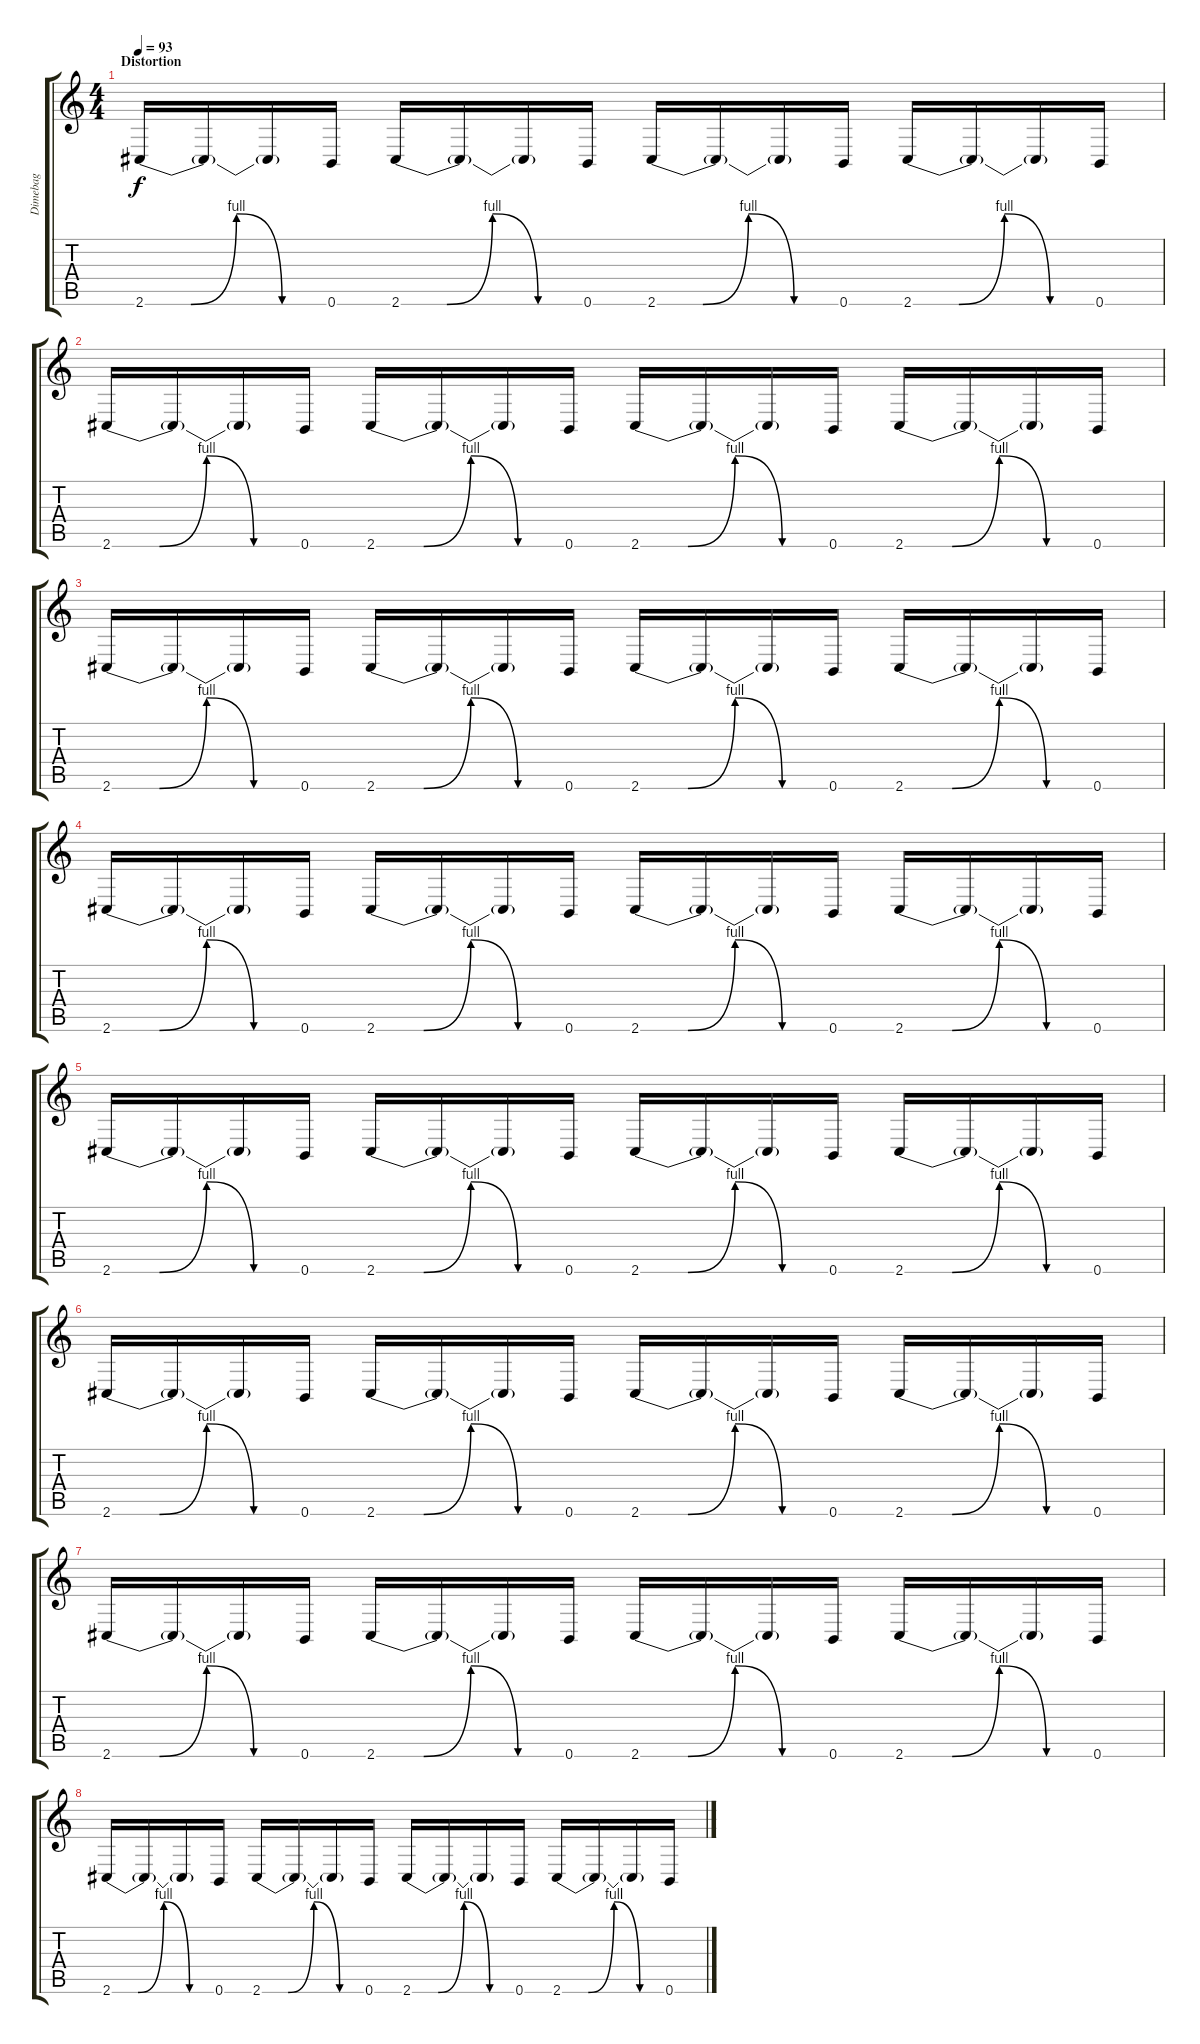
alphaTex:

\track ("Dimebag" "Dimebag") {instrument distortionguitar}
\staff {score tabs}
\tuning (Db4 Ab3 E3 B2 Gb2 B1) {hide}
\ts (4 4)
\section ("" "Distortion")
\tempo 93
\clef g2
\ks c
2.6{be (custom 0 0 15 0 30 4 45 0 60 0)}.16{dy f volume 14} 2.6{t}.16 2.6{t}.16 0.6.16 2.6{be (custom 0 0 15 0 30 4 45 0 60 0)}.16 2.6{t}.16 2.6{t}.16 0.6.16 2.6{be (custom 0 0 15 0 30 4 45 0 60 0)}.16 2.6{t}.16 2.6{t}.16 0.6.16 2.6{be (custom 0 0 15 0 30 4 45 0 60 0)}.16 2.6{t}.16 2.6{t}.16 0.6.16 |
2.6{be (custom 0 0 15 0 30 4 45 0 60 0)}.16 2.6{t}.16 2.6{t}.16 0.6.16 2.6{be (custom 0 0 15 0 30 4 45 0 60 0)}.16 2.6{t}.16 2.6{t}.16 0.6.16 2.6{be (custom 0 0 15 0 30 4 45 0 60 0)}.16 2.6{t}.16 2.6{t}.16 0.6.16 2.6{be (custom 0 0 15 0 30 4 45 0 60 0)}.16 2.6{t}.16 2.6{t}.16 0.6.16 |
2.6{be (custom 0 0 15 0 30 4 45 0 60 0)}.16 2.6{t}.16 2.6{t}.16 0.6.16 2.6{be (custom 0 0 15 0 30 4 45 0 60 0)}.16 2.6{t}.16 2.6{t}.16 0.6.16 2.6{be (custom 0 0 15 0 30 4 45 0 60 0)}.16 2.6{t}.16 2.6{t}.16 0.6.16 2.6{be (custom 0 0 15 0 30 4 45 0 60 0)}.16 2.6{t}.16 2.6{t}.16 0.6.16 |
2.6{be (custom 0 0 15 0 30 4 45 0 60 0)}.16 2.6{t}.16 2.6{t}.16 0.6.16 2.6{be (custom 0 0 15 0 30 4 45 0 60 0)}.16 2.6{t}.16 2.6{t}.16 0.6.16 2.6{be (custom 0 0 15 0 30 4 45 0 60 0)}.16 2.6{t}.16 2.6{t}.16 0.6.16 2.6{be (custom 0 0 15 0 30 4 45 0 60 0)}.16 2.6{t}.16 2.6{t}.16 0.6.16 |
2.6{be (custom 0 0 15 0 30 4 45 0 60 0)}.16{volume 13} 2.6{t}.16 2.6{t}.16 0.6.16 2.6{be (custom 0 0 15 0 30 4 45 0 60 0)}.16 2.6{t}.16 2.6{t}.16 0.6.16 2.6{be (custom 0 0 15 0 30 4 45 0 60 0)}.16 2.6{t}.16 2.6{t}.16 0.6.16 2.6{be (custom 0 0 15 0 30 4 45 0 60 0)}.16 2.6{t}.16 2.6{t}.16 0.6.16 |
2.6{be (custom 0 0 15 0 30 4 45 0 60 0)}.16 2.6{t}.16 2.6{t}.16 0.6.16 2.6{be (custom 0 0 15 0 30 4 45 0 60 0)}.16 2.6{t}.16 2.6{t}.16 0.6.16 2.6{be (custom 0 0 15 0 30 4 45 0 60 0)}.16 2.6{t}.16 2.6{t}.16 0.6.16 2.6{be (custom 0 0 15 0 30 4 45 0 60 0)}.16 2.6{t}.16 2.6{t}.16 0.6.16 |
2.6{be (custom 0 0 15 0 30 4 45 0 60 0)}.16 2.6{t}.16 2.6{t}.16 0.6.16 2.6{be (custom 0 0 15 0 30 4 45 0 60 0)}.16 2.6{t}.16 2.6{t}.16 0.6.16 2.6{be (custom 0 0 15 0 30 4 45 0 60 0)}.16 2.6{t}.16 2.6{t}.16 0.6.16 2.6{be (custom 0 0 15 0 30 4 45 0 60 0)}.16 2.6{t}.16 2.6{t}.16 0.6.16 |
2.6{be (custom 0 0 15 0 30 4 45 0 60 0)}.16 2.6{t}.16 2.6{t}.16 0.6.16 2.6{be (custom 0 0 15 0 30 4 45 0 60 0)}.16 2.6{t}.16 2.6{t}.16 0.6.16 2.6{be (custom 0 0 15 0 30 4 45 0 60 0)}.16 2.6{t}.16 2.6{t}.16 0.6.16 2.6{be (custom 0 0 15 0 30 4 45 0 60 0)}.16 2.6{t}.16 2.6{t}.16 0.6.16
